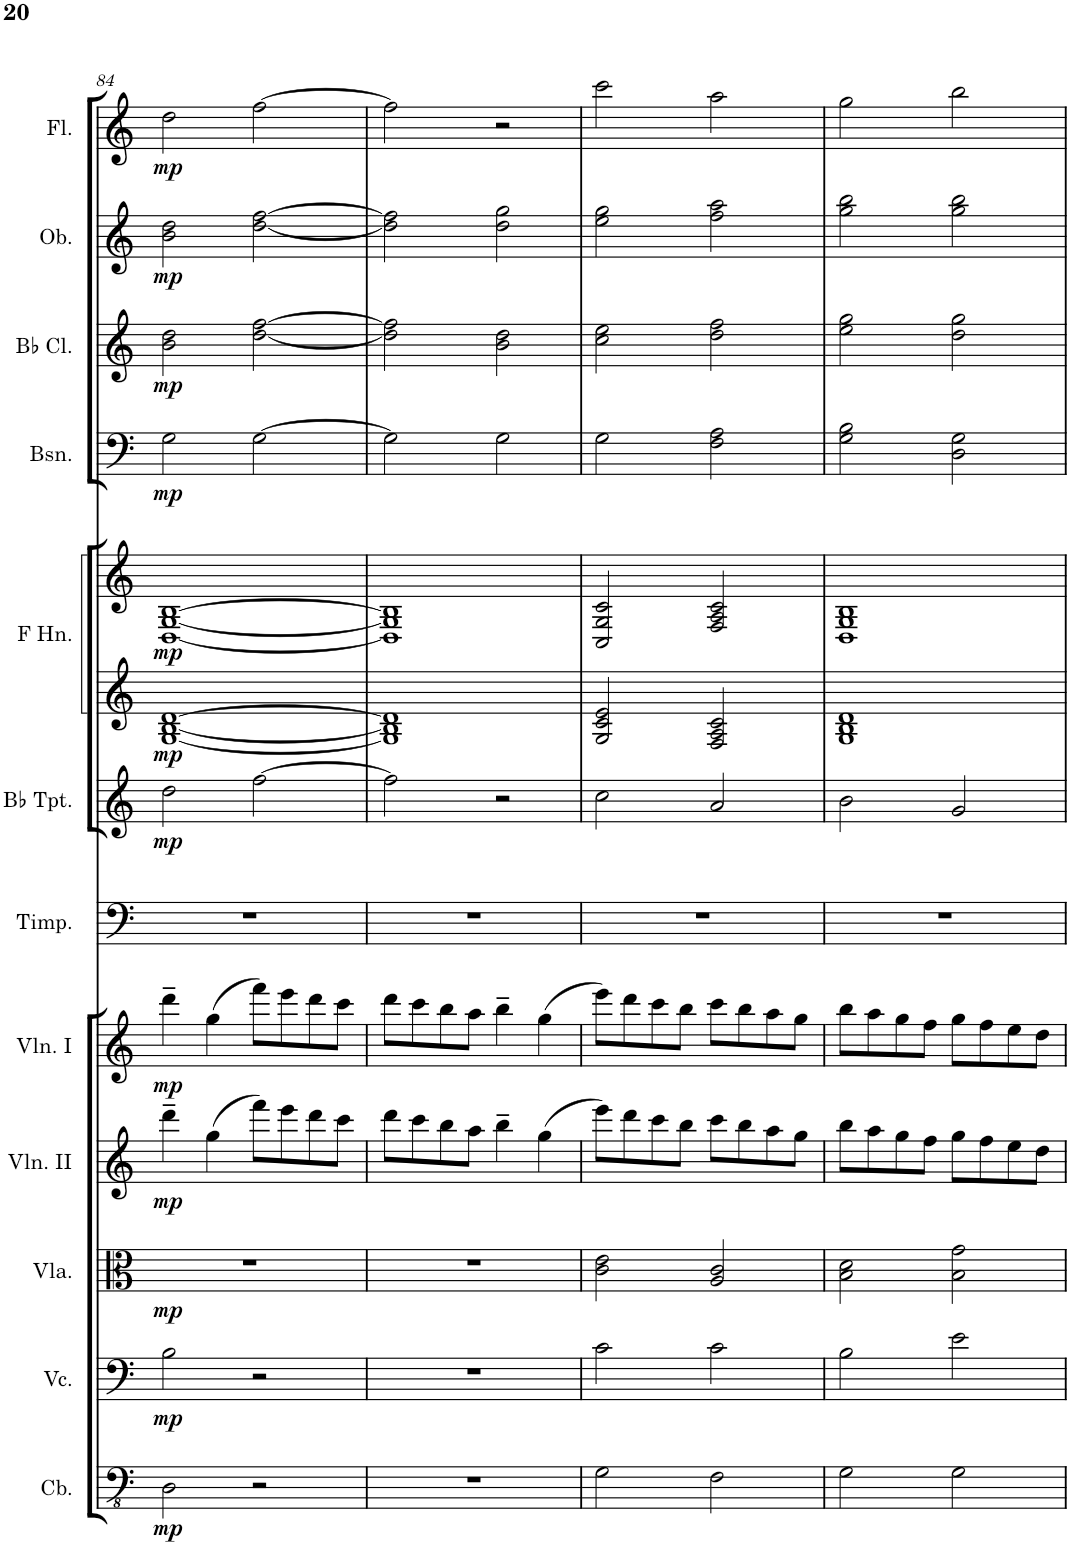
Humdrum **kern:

**kern	**dynam	**kern	**dynam	**kern	**dynam	**kern	**dynam	**kern	**dynam	**kern	**kern	**dynam	**kern	**kern	**dynam	**kern	**dynam	**kern	**dynam	**kern	**dynam	**kern	**dynam
*part12	*part12	*part11	*part11	*part10	*part10	*part9	*part9	*part8	*part8	*part7	*part6	*part6	*part5	*part5	*part5	*part4	*part4	*part3	*part3	*part2	*part2	*part1	*part1
*staff13	*staff13	*staff12	*staff12	*staff11	*staff11	*staff10	*staff10	*staff9	*staff9	*staff8	*staff7	*staff7	*staff6	*staff5	*staff5/6	*staff4	*staff4	*staff3	*staff3	*staff2	*staff2	*staff1	*staff1
*I"Contrabasses	*	*I"Violoncellos	*	*I"Violas	*	*I"Violins II	*	*I"Violins I	*	*I"Timpani	*I"Trumpets in Bb	*	*I"Horns in F	*	*	*I"Bassoons	*	*I"Clarinets in Bb	*	*I"Oboes	*	*I"Flutes	*
*I'Cb.	*	*I'Vc.	*	*I'Vla.	*	*I'Vln. II	*	*I'Vln. I	*	*I'Timp.	*	*	*	*	*	*I'Bsn.	*	*	*	*I'Ob.	*	*I'Fl.	*
!!LO:PB:g=z
*clefFv4	*	*clefF4	*	*clefC3	*	*clefG2	*	*clefG2	*	*clefF4	*clefG2	*	*clefG2	*clefG2	*	*clefF4	*	*clefG2	*	*clefG2	*	*clefG2	*
*	*	*	*	*	*	*	*	*	*	*	*Trd1c2	*	*Trd4c7	*Trd4c7	*	*	*	*Trd1c2	*	*	*	*	*
*k[]	*	*k[]	*	*k[]	*	*k[]	*	*k[]	*	*k[]	*k[]	*	*k[]	*k[]	*	*k[]	*	*k[]	*	*k[]	*	*k[]	*
*M4/4	*	*M4/4	*	*M4/4	*	*M4/4	*	*M4/4	*	*M4/4	*M4/4	*	*M4/4	*M4/4	*	*M4/4	*	*M4/4	*	*M4/4	*	*M4/4	*
*met(c)	*	*met(c)	*	*met(c)	*	*met(c)	*	*met(c)	*	*met(c)	*met(c)	*	*met(c)	*met(c)	*	*met(c)	*	*met(c)	*	*met(c)	*	*met(c)	*
=84	=84	=84	=84	=84	=84	=84	=84	=84	=84	=84	=84	=84	=84	=84	=84	=84	=84	=84	=84	=84	=84	=84	=84
!	!LO:DY:b	!	!LO:DY:b	!	!LO:DY:b	!	!LO:DY:b	!	!LO:DY:b	!	!	!LO:DY:b	!	!	!LO:DY:b=2	!	!	!	!	!	!	!	!
!	!	!	!	!	!	!	!	!	!	!	!	!	!	!	!LO:DY:n=1:b	!	!LO:DY:b	!	!LO:DY:b	!	!LO:DY:b	!	!LO:DY:b
2DD\	mp	2B\	mp	1r	mp	4ddd~\	mp	4ddd~\	mp	1r	2dd\	mp	[1G [1B [1d	[1D [1G [1B	mp mp	2G\	mp	2b\ 2dd\	mp	2b\ 2dd\	mp	2dd\	mp
.	.	.	.	.	.	(4gg\	.	(4gg\	.	.	.	.	.	.	.	.	.	.	.	.	.	.	.
2r	.	2r	.	.	.	8fff\L)	.	8fff\L)	.	.	[2ff\	.	.	.	.	[2G\	.	[2dd\ [2ff\	.	[2dd\ [2ff\	.	[2ff\	.
.	.	.	.	.	.	8eee\	.	8eee\	.	.	.	.	.	.	.	.	.	.	.	.	.	.	.
.	.	.	.	.	.	8ddd\	.	8ddd\	.	.	.	.	.	.	.	.	.	.	.	.	.	.	.
.	.	.	.	.	.	8ccc\J	.	8ccc\J	.	.	.	.	.	.	.	.	.	.	.	.	.	.	.
=85	=85	=85	=85	=85	=85	=85	=85	=85	=85	=85	=85	=85	=85	=85	=85	=85	=85	=85	=85	=85	=85	=85	=85
1r	.	1r	.	1r	.	8ddd\L	.	8ddd\L	.	1r	2ff\]	.	1G] 1B] 1d]	1D] 1G] 1B]	.	2G\]	.	2dd\] 2ff\]	.	2dd\] 2ff\]	.	2ff\]	.
.	.	.	.	.	.	8ccc\	.	8ccc\	.	.	.	.	.	.	.	.	.	.	.	.	.	.	.
.	.	.	.	.	.	8bb\	.	8bb\	.	.	.	.	.	.	.	.	.	.	.	.	.	.	.
.	.	.	.	.	.	8aa\J	.	8aa\J	.	.	.	.	.	.	.	.	.	.	.	.	.	.	.
.	.	.	.	.	.	4bb~\	.	4bb~\	.	.	2r	.	.	.	.	2G\	.	2b\ 2dd\	.	2dd\ 2gg\	.	2r	.
.	.	.	.	.	.	(4gg\	.	(4gg\	.	.	.	.	.	.	.	.	.	.	.	.	.	.	.
=86	=86	=86	=86	=86	=86	=86	=86	=86	=86	=86	=86	=86	=86	=86	=86	=86	=86	=86	=86	=86	=86	=86	=86
2GG\	.	2c\	.	2c\ 2e\	.	8eee\L)	.	8eee\L)	.	1r	2cc\	.	2G/ 2c/ 2e/	2C/ 2G/ 2c/	.	2G\	.	2cc\ 2ee\	.	2ee\ 2gg\	.	2ccc\	.
.	.	.	.	.	.	8ddd\	.	8ddd\	.	.	.	.	.	.	.	.	.	.	.	.	.	.	.
.	.	.	.	.	.	8ccc\	.	8ccc\	.	.	.	.	.	.	.	.	.	.	.	.	.	.	.
.	.	.	.	.	.	8bb\J	.	8bb\J	.	.	.	.	.	.	.	.	.	.	.	.	.	.	.
2FF\	.	2c\	.	2A/ 2c/	.	8ccc\L	.	8ccc\L	.	.	2a/	.	2F/ 2A/ 2c/	2F/ 2A/ 2c/	.	2F\ 2A\	.	2dd\ 2ff\	.	2ff\ 2aa\	.	2aa\	.
.	.	.	.	.	.	8bb\	.	8bb\	.	.	.	.	.	.	.	.	.	.	.	.	.	.	.
.	.	.	.	.	.	8aa\	.	8aa\	.	.	.	.	.	.	.	.	.	.	.	.	.	.	.
.	.	.	.	.	.	8gg\J	.	8gg\J	.	.	.	.	.	.	.	.	.	.	.	.	.	.	.
=87	=87	=87	=87	=87	=87	=87	=87	=87	=87	=87	=87	=87	=87	=87	=87	=87	=87	=87	=87	=87	=87	=87	=87
2GG\	.	2B\	.	2B\ 2d\	.	8bb\L	.	8bb\L	.	1r	2b\	.	1G 1B 1d	1D 1G 1B	.	2G\ 2B\	.	2ee\ 2gg\	.	2gg\ 2bb\	.	2gg\	.
.	.	.	.	.	.	8aa\	.	8aa\	.	.	.	.	.	.	.	.	.	.	.	.	.	.	.
.	.	.	.	.	.	8gg\	.	8gg\	.	.	.	.	.	.	.	.	.	.	.	.	.	.	.
.	.	.	.	.	.	8ff\J	.	8ff\J	.	.	.	.	.	.	.	.	.	.	.	.	.	.	.
2GG\	.	2e\	.	2B\ 2g\	.	8gg\L	.	8gg\L	.	.	2g/	.	.	.	.	2D\ 2G\	.	2dd\ 2gg\	.	2gg\ 2bb\	.	2bb\	.
.	.	.	.	.	.	8ff\	.	8ff\	.	.	.	.	.	.	.	.	.	.	.	.	.	.	.
.	.	.	.	.	.	8ee\	.	8ee\	.	.	.	.	.	.	.	.	.	.	.	.	.	.	.
.	.	.	.	.	.	8dd\J	.	8dd\J	.	.	.	.	.	.	.	.	.	.	.	.	.	.	.
=	=	=	=	=	=	=	=	=	=	=	=	=	=	=	=	=	=	=	=	=	=	=	=
*-	*-	*-	*-	*-	*-	*-	*-	*-	*-	*-	*-	*-	*-	*-	*-	*-	*-	*-	*-	*-	*-	*-	*-
